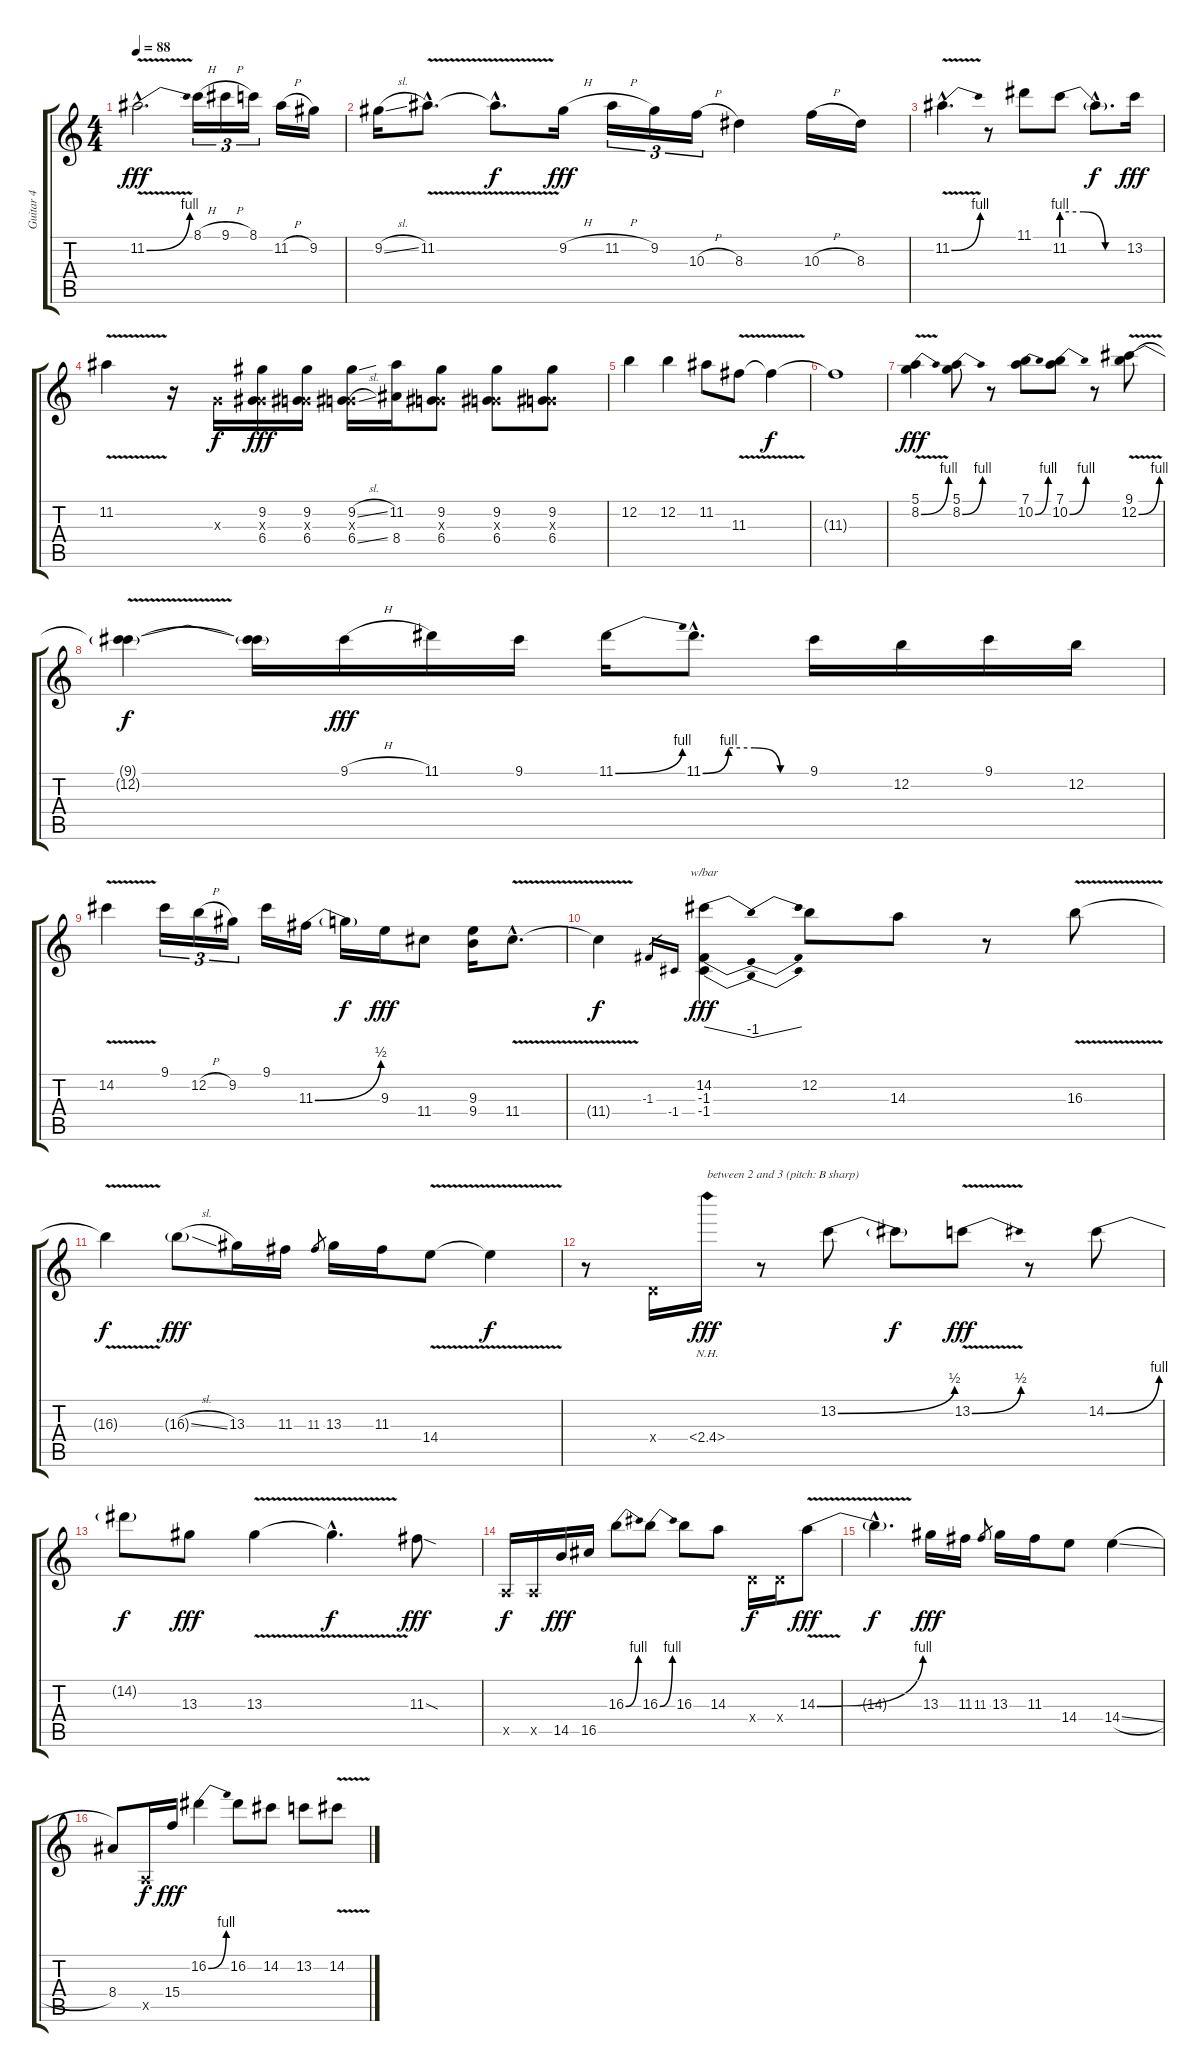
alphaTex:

\track ("Guitar 4" "Guitar 4") {instrument distortionguitar}
\staff {score tabs}
\tuning (E4 B3 G3 D3 A2 E2) {hide}
\ts (4 4)
\tempo 88
\clef g2
\ks c
11.2{be (bend 0 0 60 4) v hac}.2{d dy fff} 8.1{h}.16{tu (3 2)} 9.1{h}.16{tu (3 2)} 8.1.16{tu (3 2)} 11.2{h}.16 9.2.16 |
9.2{sl}.16 11.2{v hac}.8{d} 11.2{hac t}.8{d dy f} 9.2{h}.16{dy fff} 11.2{h}.16{tu (3 2)} 9.2.16{tu (3 2)} 10.3{h}.16{tu (3 2)} 8.3.4 10.3{h}.16 8.3.16 |
11.2{be (bend 0 0 60 4) v hac}.4{d} r.8 11.1.8 11.2{be (custom 0 4 20 4 40 0 60 0)}.8 11.2{hac t}.8{d dy f} 13.2.16{dy fff} |
11.2{v}.4 r.16 0.3{x}.16{dy f} (9.2 0.3{x} 6.4).16{dy fff} (9.2 0.3{x} 6.4).16 (9.2{sl} 0.3{x} 6.4{sl}).16 (11.2 8.4).16 (9.2 0.3{x} 6.4).8 (9.2 0.3{x} 6.4).8 (9.2 0.3{x} 6.4).8 |
12.2.4 12.2.4 11.2.8 11.3{v}.8 11.3{t}.4{dy f} |
11.3{t}.1 |
(5.1 8.2{be (bend 0 0 60 4) v}).4{dy fff} (5.1 8.2{be (bend 0 0 60 4)}).8 r.8 (7.1 10.2{be (bend 0 0 60 4)}).8 (7.1 10.2{be (bend 0 0 60 4)}).8 r.8 (9.1 12.2{be (bend 0 0 60 4) v}).8 |
(9.1{t} 12.2{t}).4{dy f} (9.1{t} 12.2{t}).16 9.1{h}.16{dy fff} 11.1.16 9.1.16 11.1{be (bend 0 0 60 4)}.16 11.1{be (custom 0 0 15 4 30 4 45 0 60 0) hac}.8{d} 9.1.16 12.2.16 9.1.16 12.2.16 |
14.2{v}.4 9.1.16{tu (3 2)} 12.2{h}.16{tu (3 2)} 9.2.16{tu (3 2)} 9.1.16 11.3{be (bend 0 0 60 2)}.16 11.3{t}.16{dy f} 9.3.16{dy fff} 11.4.8 (9.3 9.4).16 11.4{v hac}.8{d} |
11.4{t}.4{dy f} -1.3.16{gr} -1.4.16{gr} (14.2 -1.3 -1.4).4{tbe (dip default 0 0 30 -4 60 0) dy fff} 12.2.8 14.3.8 r.8 16.3{v}.8 |
16.3{t}.4{dy f} 16.3{sl g}.8{dy fff} 13.3.16 11.3.16 11.3.8{gr} 13.3.16 11.3.16 14.4{v}.8 14.4{t}.4{dy f} |
r.8 0.4{x}.16 2.4{nh}.16{txt "between 2 and 3 (pitch: B sharp)" dy fff} r.8 13.2{be (bend 0 0 60 2)}.8 13.2{t}.8{dy f} 13.2{be (bend 0 0 60 2) v}.8{dy fff} r.8 14.2{be (bend 0 0 60 4)}.8 |
14.2{t}.8{dy f} 13.3.8{dy fff} 13.3{v}.4 13.3{hac t}.4{d dy f} 11.3{sod}.8{dy fff} |
0.5{x}.16{dy f} 0.5{x}.16 14.5.16{dy fff} 16.5.16 16.3{be (bend 0 0 60 4)}.8 16.3{be (bend 0 0 60 4)}.8 16.3.8 14.3.8 0.4{x}.16{dy f} 0.4{x}.16 14.3{be (bend 0 0 60 4) v}.8{dy fff} |
14.3{hac t}.4{d dy f} 13.3.16{dy fff} 11.3.16 11.3.8{gr} 13.3.16 11.3.16 14.4.8 14.4{sl}.4 |
8.4.8 0.5{x}.16{dy f} 15.4.16{dy fff} 16.2{be (bend 0 0 60 4)}.4 16.2.8 14.2.8 13.2.8 14.2{v}.8
